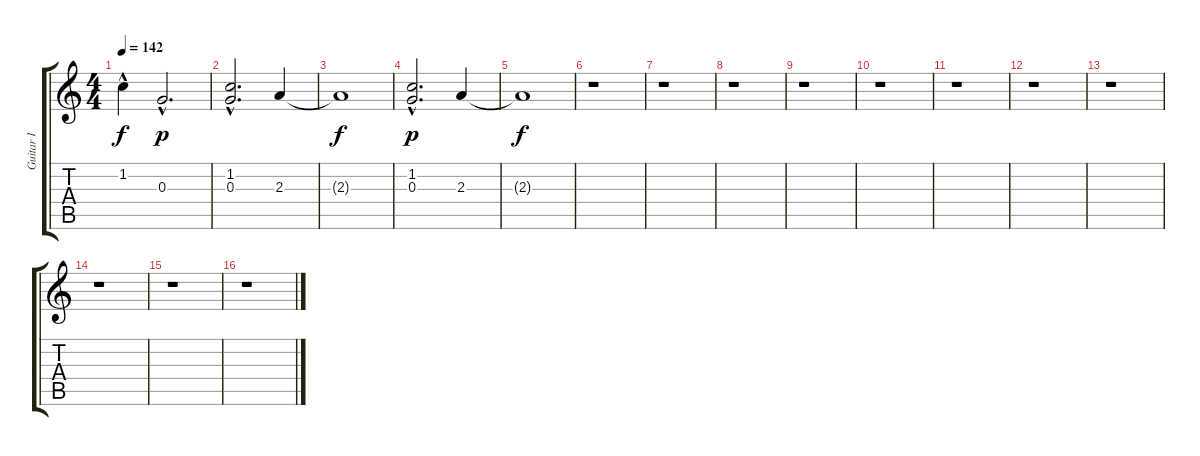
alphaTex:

\track ("Guitar I" "Guitar I") {instrument distortionguitar}
\staff {score tabs}
\tuning (E4 B3 G3 D3 A2 E2) {hide}
\ts (4 4)
\tempo 142
\clef g2
\ks c
1.2{hac t}.4{dy f} 0.3{hac}.2{d dy p} |
(1.2 0.3{hac}).2{d} 2.3.4 |
2.3{t}.1{dy f} |
(1.2 0.3{hac}).2{d dy p} 2.3.4 |
2.3{t}.1{dy f} |
r.1 |
r.1 |
r.1 |
r.1 |
r.1 |
r.1 |
r.1 |
r.1 |
r.1 |
r.1 |
r.1
